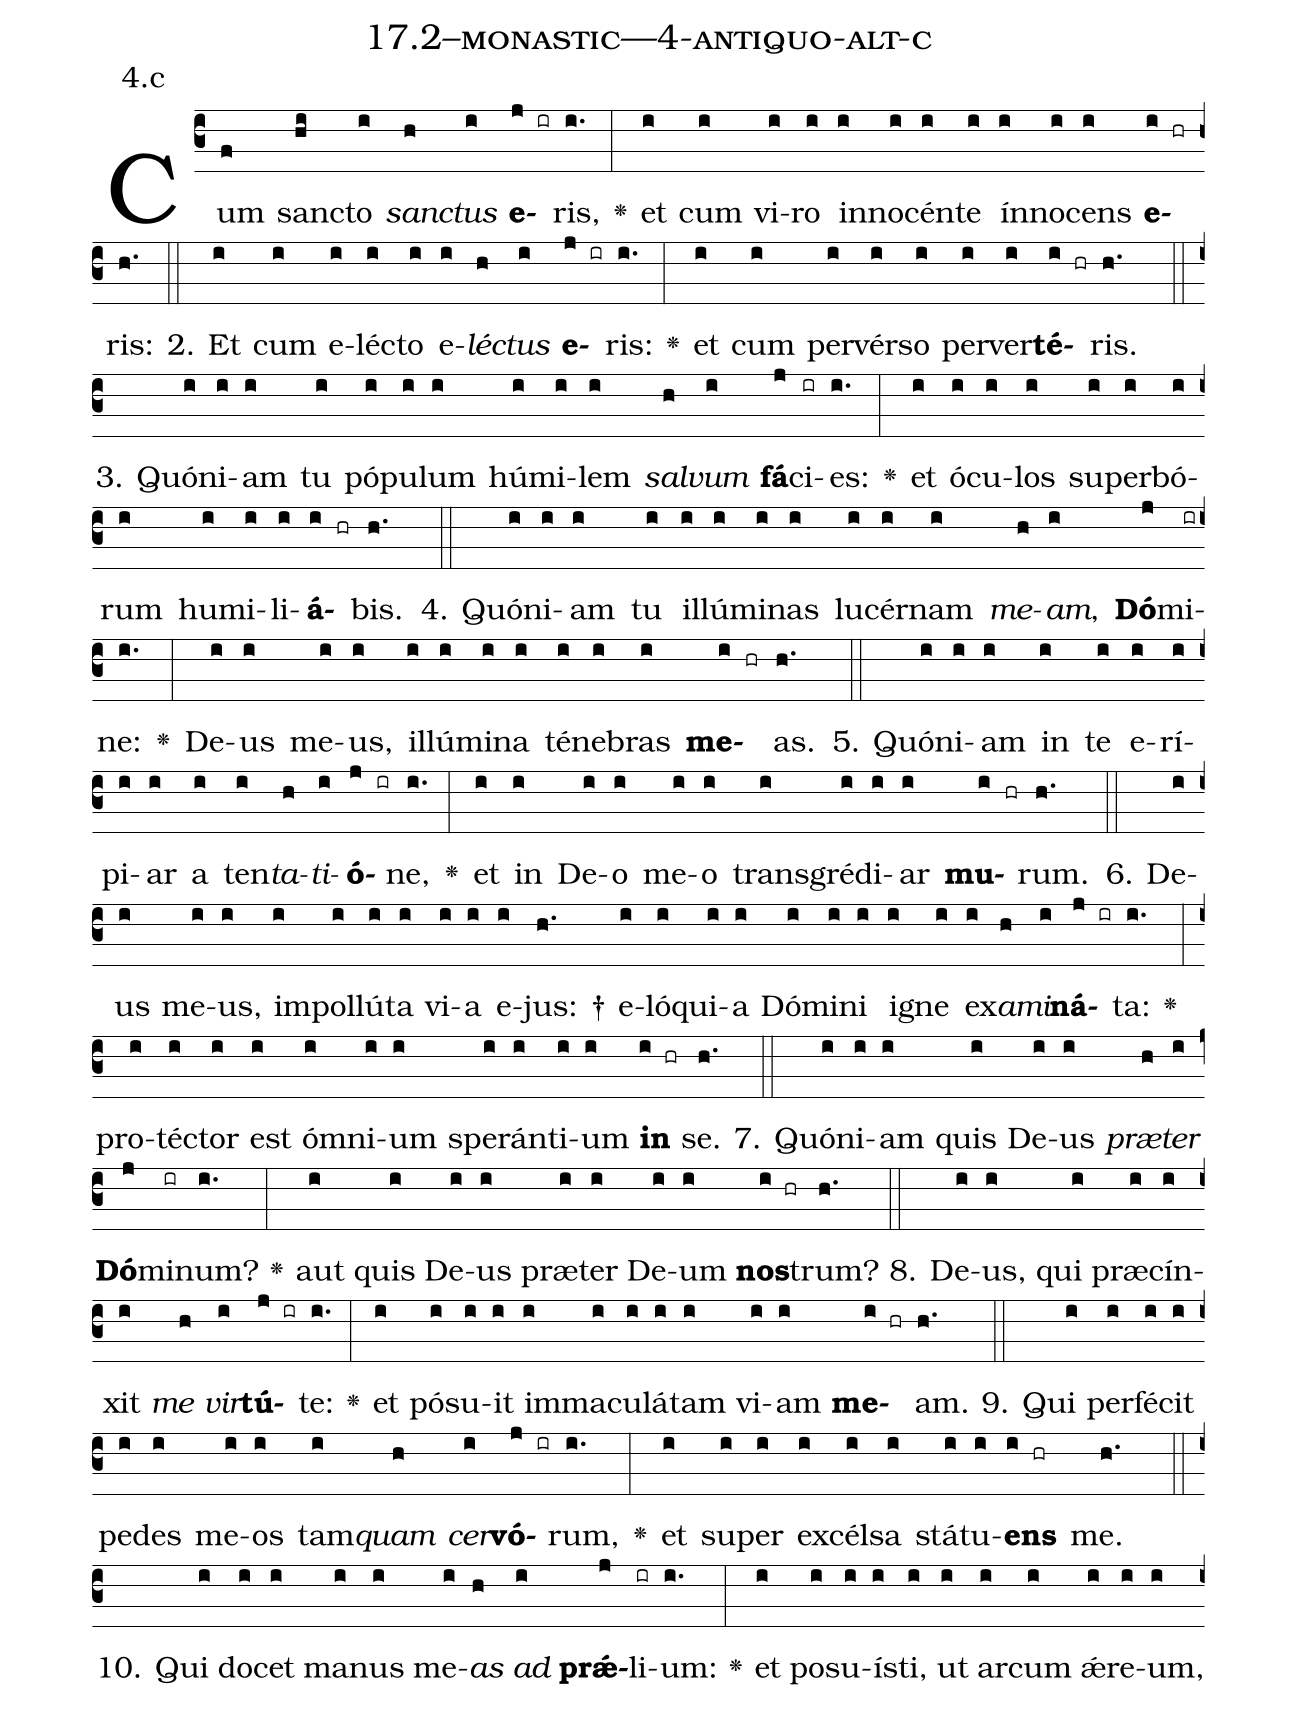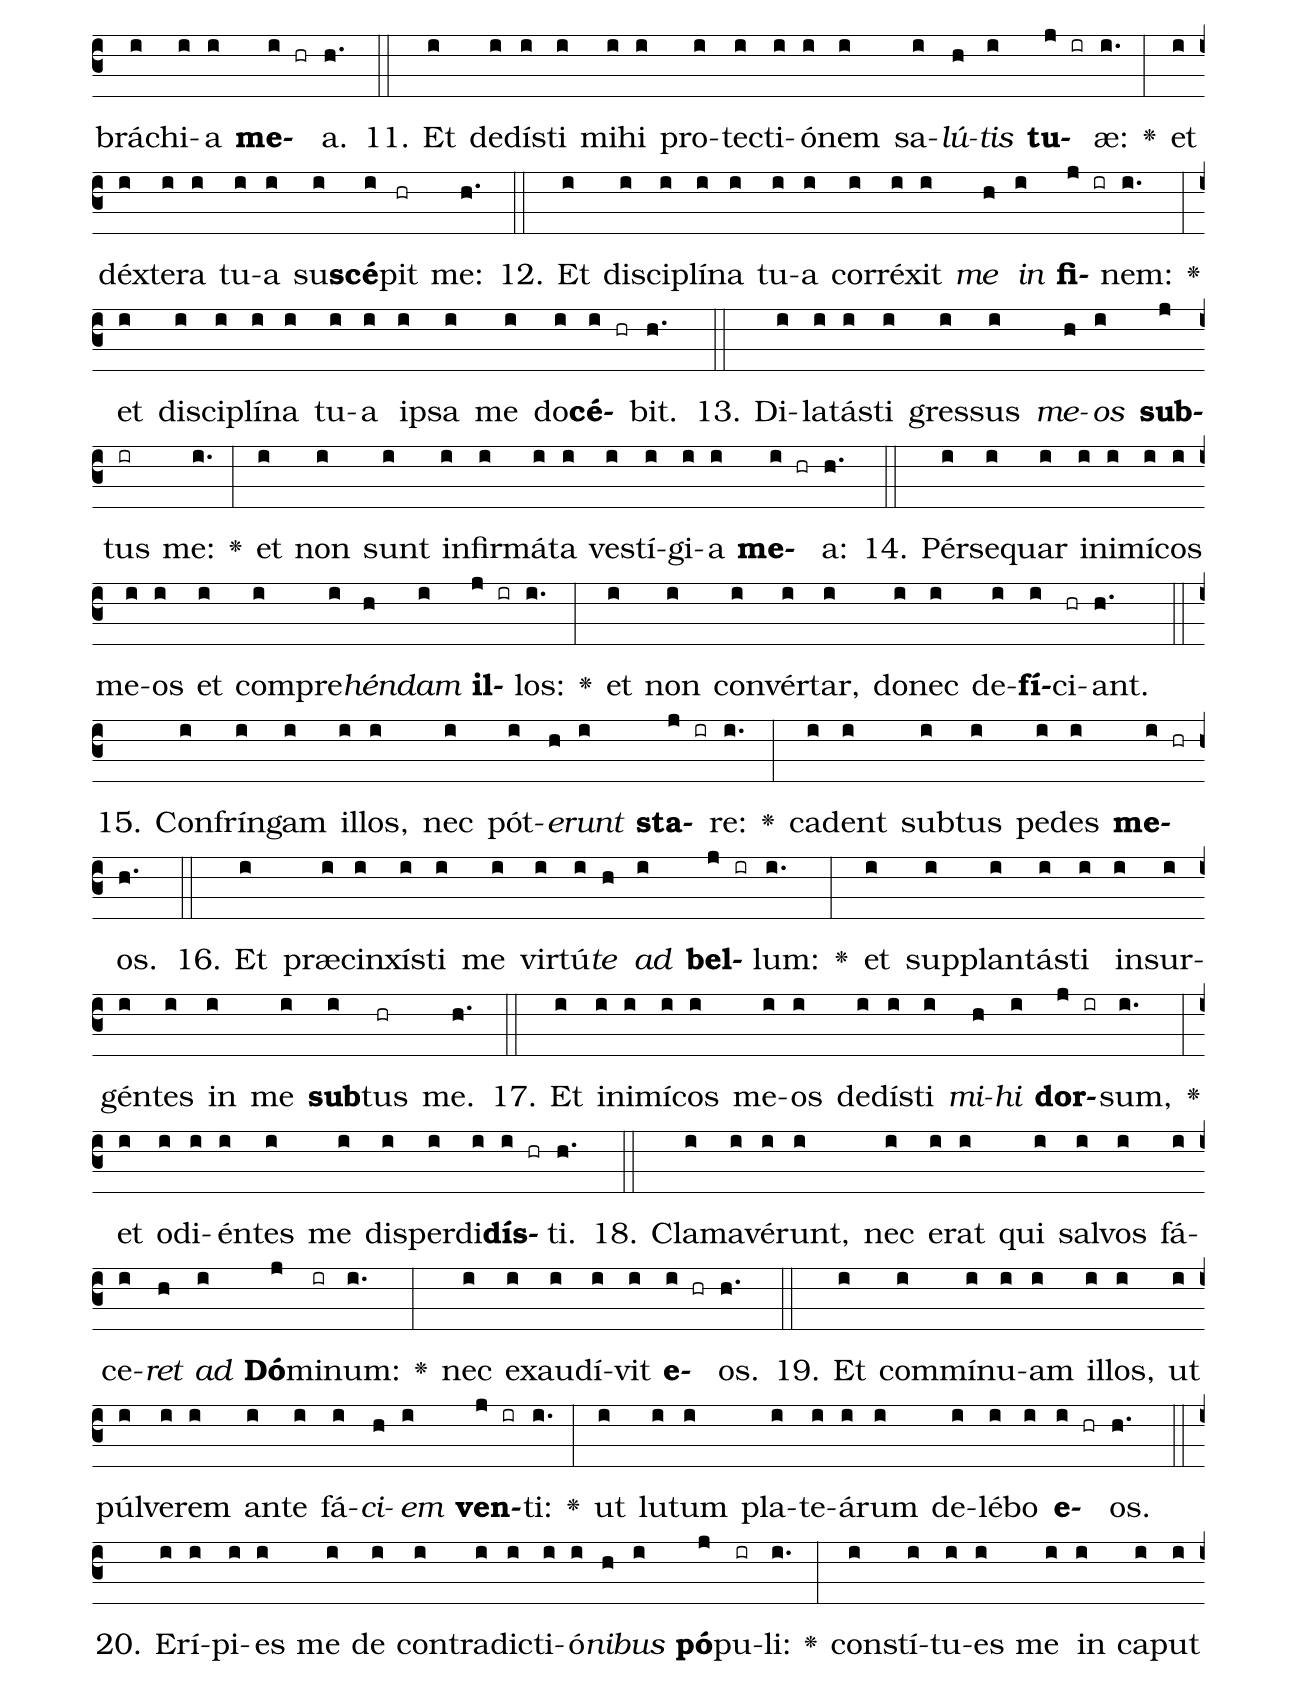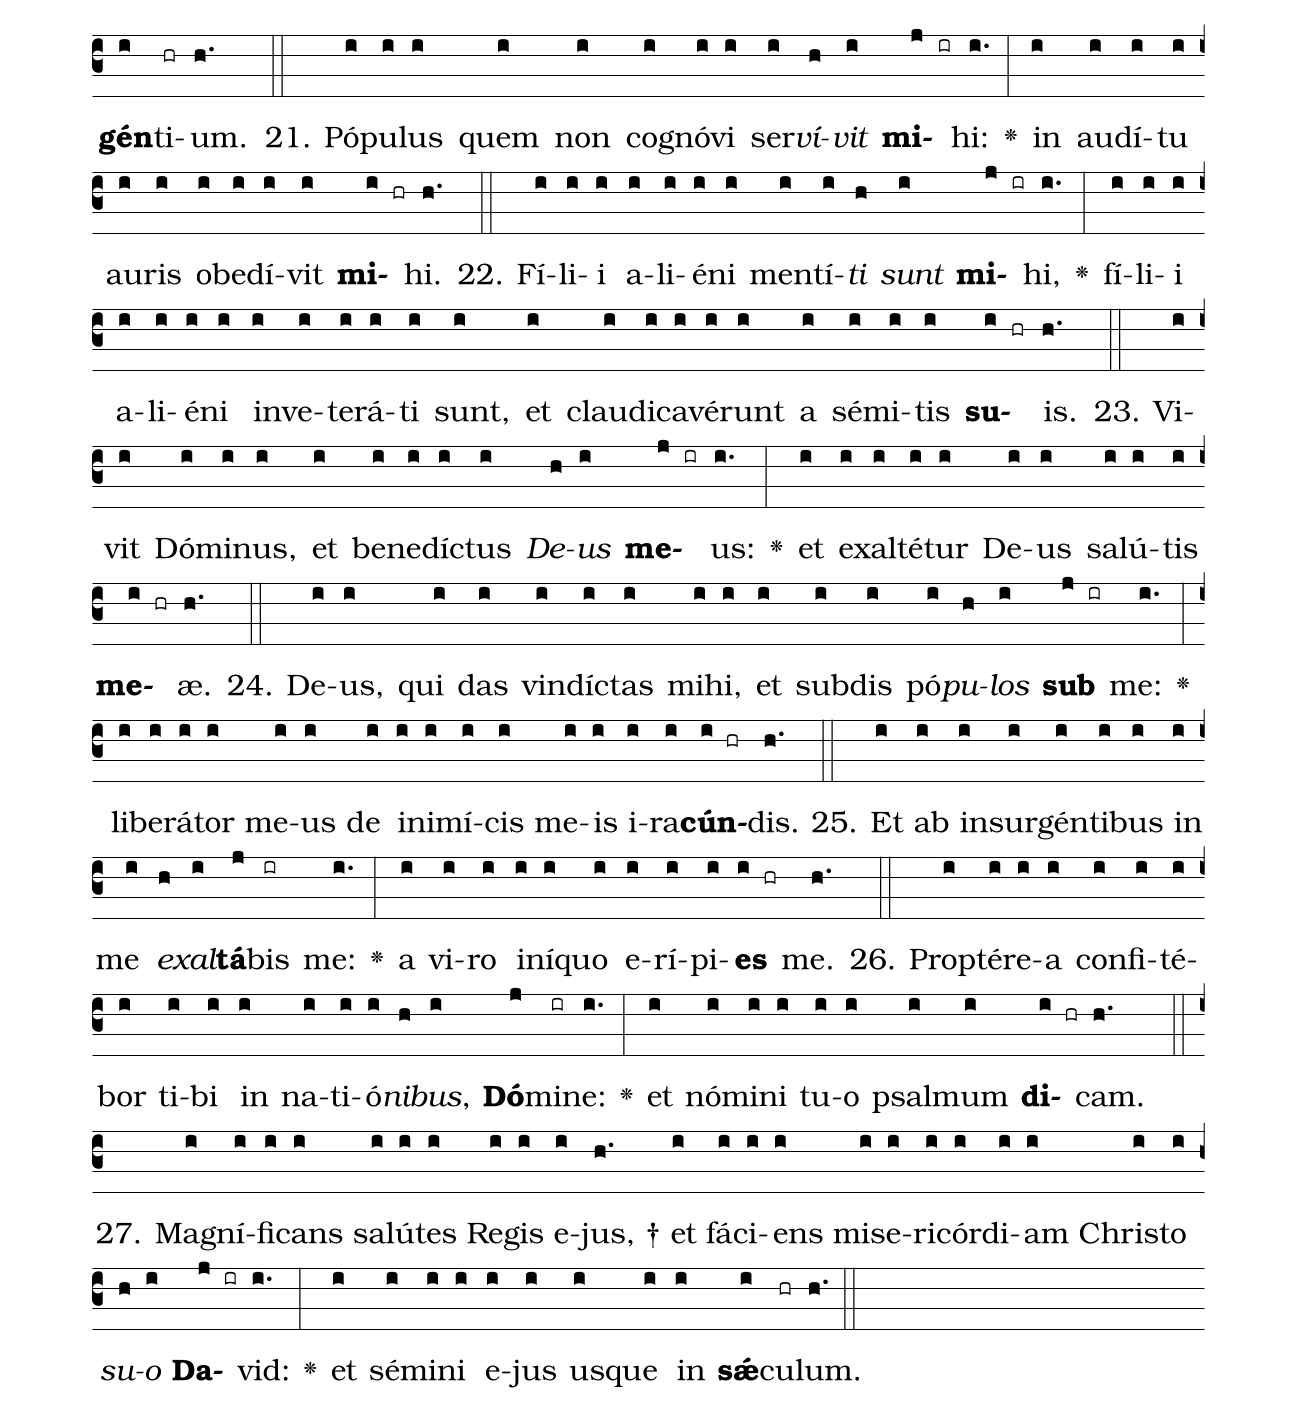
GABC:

name: 17.2--monastic---4-antiquo-alt-c;
annotation: 4.c;
%%
(c3)Cum(f) sanc(hi)to(i) <i>sanc</i>(h)<i>tus</i>(i) <b>e</b>(j ir)ris,(i.) <v>\greheightstar</v>(:) et(i) cum(i) vi(i)ro(i) in(i)no(i)cén(i)te(i) ín(i)no(i)cens(i) <b>e</b>(i hr)ris:(h.) (::)
2. Et(i) cum(i) e(i)léc(i)to(i) e(i)<i>léc</i>(h)<i>tus</i>(i) <b>e</b>(j ir)ris:(i.) <v>\greheightstar</v>(:) et(i) cum(i) per(i)vér(i)so(i) per(i)ver(i)<b>té</b>(i hr)ris.(h.) (::)
3. Quón(i)i(i)am(i) tu(i) pó(i)pu(i)lum(i) hú(i)mi(i)lem(i) <i>sal</i>(h)<i>vum</i>(i) <b>fá</b>(j)ci(ir)es:(i.) <v>\greheightstar</v>(:) et(i) ó(i)cu(i)los(i) su(i)per(i)bó(i)rum(i) hu(i)mi(i)li(i)<b>á</b>(i hr)bis.(h.) (::)
4. Quón(i)i(i)am(i) tu(i) il(i)lú(i)mi(i)nas(i) lu(i)cér(i)nam(i) <i>me</i>(h)<i>am</i>,(i) <b>Dó</b>(j)mi(ir)ne:(i.) <v>\greheightstar</v>(:) De(i)us(i) me(i)us,(i) il(i)lú(i)mi(i)na(i) té(i)ne(i)bras(i) <b>me</b>(i hr)as.(h.) (::)
5. Quón(i)i(i)am(i) in(i) te(i) e(i)rí(i)pi(i)ar(i) a(i) ten(i)<i>ta</i>(h)<i>ti</i>(i)<b>ó</b>(j ir)ne,(i.) <v>\greheightstar</v>(:) et(i) in(i) De(i)o(i) me(i)o(i) trans(i)gré(i)di(i)ar(i) <b>mu</b>(i hr)rum.(h.) (::)
6. De(i)us(i) me(i)us,(i) im(i)pol(i)lú(i)ta(i) vi(i)a(i) e(i)jus: †(h.) e(i)ló(i)qui(i)a(i) Dó(i)mi(i)ni(i) i(i)gne(i) ex(i)<i>a</i>(h)<i>mi</i>(i)<b>ná</b>(j ir)ta:(i.) <v>\greheightstar</v>(:) pro(i)téc(i)tor(i) est(i) óm(i)ni(i)um(i) spe(i)rán(i)ti(i)um(i) <b>in</b>(i hr) se.(h.) (::)
7. Quón(i)i(i)am(i) quis(i) De(i)us(i) <i>præ</i>(h)<i>ter</i>(i) <b>Dó</b>(j)mi(ir)num?(i.) <v>\greheightstar</v>(:) aut(i) quis(i) De(i)us(i) præ(i)ter(i) De(i)um(i) <b>nos</b>(i hr)trum?(h.) (::)
8. De(i)us,(i) qui(i) præ(i)cín(i)xit(i) <i>me</i>(h) <i>vir</i>(i)<b>tú</b>(j ir)te:(i.) <v>\greheightstar</v>(:) et(i) pó(i)su(i)it(i) im(i)ma(i)cu(i)lá(i)tam(i) vi(i)am(i) <b>me</b>(i hr)am.(h.) (::)
9. Qui(i) per(i)fé(i)cit(i) pe(i)des(i) me(i)os(i) tam(i)<i>quam</i>(h) <i>cer</i>(i)<b>vó</b>(j ir)rum,(i.) <v>\greheightstar</v>(:) et(i) su(i)per(i) ex(i)cél(i)sa(i) stá(i)tu(i)<b>ens</b>(i hr) me.(h.) (::)
10. Qui(i) do(i)cet(i) ma(i)nus(i) me(i)<i>as</i>(h) <i>ad</i>(i) <b>prǽ</b>(j)li(ir)um:(i.) <v>\greheightstar</v>(:) et(i) po(i)su(i)ís(i)ti,(i) ut(i) ar(i)cum(i) ǽ(i)re(i)um,(i) brá(i)chi(i)a(i) <b>me</b>(i hr)a.(h.) (::)
11. Et(i) de(i)dís(i)ti(i) mi(i)hi(i) pro(i)tec(i)ti(i)ó(i)nem(i) sa(i)<i>lú</i>(h)<i>tis</i>(i) <b>tu</b>(j ir)æ:(i.) <v>\greheightstar</v>(:) et(i) déx(i)te(i)ra(i) tu(i)a(i) su(i)<b>scé</b>(i)pit(hr) me:(h.) (::)
12. Et(i) di(i)sci(i)plí(i)na(i) tu(i)a(i) cor(i)ré(i)xit(i) <i>me</i>(h) <i>in</i>(i) <b>fi</b>(j ir)nem:(i.) <v>\greheightstar</v>(:) et(i) di(i)sci(i)plí(i)na(i) tu(i)a(i) ip(i)sa(i) me(i) do(i)<b>cé</b>(i hr)bit.(h.) (::)
13. Di(i)la(i)tás(i)ti(i) gres(i)sus(i) <i>me</i>(h)<i>os</i>(i) <b>sub</b>(j)tus(ir) me:(i.) <v>\greheightstar</v>(:) et(i) non(i) sunt(i) in(i)fir(i)má(i)ta(i) ves(i)tí(i)gi(i)a(i) <b>me</b>(i hr)a:(h.) (::)
14. Pér(i)se(i)quar(i) in(i)i(i)mí(i)cos(i) me(i)os(i) et(i) com(i)pre(i)<i>hén</i>(h)<i>dam</i>(i) <b>il</b>(j ir)los:(i.) <v>\greheightstar</v>(:) et(i) non(i) con(i)vér(i)tar,(i) do(i)nec(i) de(i)<b>fí</b>(i)ci(hr)ant.(h.) (::)
15. Con(i)frín(i)gam(i) il(i)los,(i) nec(i) pót(i)<i>e</i>(h)<i>runt</i>(i) <b>sta</b>(j ir)re:(i.) <v>\greheightstar</v>(:) ca(i)dent(i) sub(i)tus(i) pe(i)des(i) <b>me</b>(i hr)os.(h.) (::)
16. Et(i) præ(i)cin(i)xís(i)ti(i) me(i) vir(i)tú(i)<i>te</i>(h) <i>ad</i>(i) <b>bel</b>(j ir)lum:(i.) <v>\greheightstar</v>(:) et(i) sup(i)plan(i)tás(i)ti(i) in(i)sur(i)gén(i)tes(i) in(i) me(i) <b>sub</b>(i)tus(hr) me.(h.) (::)
17. Et(i) in(i)i(i)mí(i)cos(i) me(i)os(i) de(i)dís(i)ti(i) <i>mi</i>(h)<i>hi</i>(i) <b>dor</b>(j ir)sum,(i.) <v>\greheightstar</v>(:) et(i) o(i)di(i)én(i)tes(i) me(i) dis(i)per(i)di(i)<b>dís</b>(i hr)ti.(h.) (::)
18. Cla(i)ma(i)vé(i)runt,(i) nec(i) e(i)rat(i) qui(i) sal(i)vos(i) fá(i)ce(i)<i>ret</i>(h) <i>ad</i>(i) <b>Dó</b>(j)mi(ir)num:(i.) <v>\greheightstar</v>(:) nec(i) ex(i)au(i)dí(i)vit(i) <b>e</b>(i hr)os.(h.) (::)
19. Et(i) com(i)mí(i)nu(i)am(i) il(i)los,(i) ut(i) púl(i)ve(i)rem(i) an(i)te(i) fá(i)<i>ci</i>(h)<i>em</i>(i) <b>ven</b>(j ir)ti:(i.) <v>\greheightstar</v>(:) ut(i) lu(i)tum(i) pla(i)te(i)á(i)rum(i) de(i)lé(i)bo(i) <b>e</b>(i hr)os.(h.) (::)
20. E(i)rí(i)pi(i)es(i) me(i) de(i) con(i)tra(i)dic(i)ti(i)ó(i)<i>ni</i>(h)<i>bus</i>(i) <b>pó</b>(j)pu(ir)li:(i.) <v>\greheightstar</v>(:) con(i)stí(i)tu(i)es(i) me(i) in(i) ca(i)put(i) <b>gén</b>(i)ti(hr)um.(h.) (::)
21. Pó(i)pu(i)lus(i) quem(i) non(i) co(i)gnó(i)vi(i) ser(i)<i>ví</i>(h)<i>vit</i>(i) <b>mi</b>(j ir)hi:(i.) <v>\greheightstar</v>(:) in(i) au(i)dí(i)tu(i) au(i)ris(i) ob(i)e(i)dí(i)vit(i) <b>mi</b>(i hr)hi.(h.) (::)
22. Fí(i)li(i)i(i) a(i)li(i)é(i)ni(i) men(i)tí(i)<i>ti</i>(h) <i>sunt</i>(i) <b>mi</b>(j ir)hi,(i.) <v>\greheightstar</v>(:) fí(i)li(i)i(i) a(i)li(i)é(i)ni(i) in(i)ve(i)te(i)rá(i)ti(i) sunt,(i) et(i) clau(i)di(i)ca(i)vé(i)runt(i) a(i) sé(i)mi(i)tis(i) <b>su</b>(i hr)is.(h.) (::)
23. Vi(i)vit(i) Dó(i)mi(i)nus,(i) et(i) be(i)ne(i)díc(i)tus(i) <i>De</i>(h)<i>us</i>(i) <b>me</b>(j ir)us:(i.) <v>\greheightstar</v>(:) et(i) ex(i)al(i)té(i)tur(i) De(i)us(i) sa(i)lú(i)tis(i) <b>me</b>(i hr)æ.(h.) (::)
24. De(i)us,(i) qui(i) das(i) vin(i)díc(i)tas(i) mi(i)hi,(i) et(i) sub(i)dis(i) pó(i)<i>pu</i>(h)<i>los</i>(i) <b>sub</b>(j ir) me:(i.) <v>\greheightstar</v>(:) li(i)be(i)rá(i)tor(i) me(i)us(i) de(i) in(i)i(i)mí(i)cis(i) me(i)is(i) i(i)ra(i)<b>cún</b>(i hr)dis.(h.) (::)
25. Et(i) ab(i) in(i)sur(i)gén(i)ti(i)bus(i) in(i) me(i) <i>ex</i>(h)<i>al</i>(i)<b>tá</b>(j)bis(ir) me:(i.) <v>\greheightstar</v>(:) a(i) vi(i)ro(i) in(i)í(i)quo(i) e(i)rí(i)pi(i)<b>es</b>(i hr) me.(h.) (::)
26. Prop(i)tér(i)e(i)a(i) con(i)fi(i)té(i)bor(i) ti(i)bi(i) in(i) na(i)ti(i)ó(i)<i>ni</i>(h)<i>bus</i>,(i) <b>Dó</b>(j)mi(ir)ne:(i.) <v>\greheightstar</v>(:) et(i) nó(i)mi(i)ni(i) tu(i)o(i) psal(i)mum(i) <b>di</b>(i hr)cam.(h.) (::)
27. Ma(i)gní(i)fi(i)cans(i) sa(i)lú(i)tes(i) Re(i)gis(i) e(i)jus, †(h.) et(i) fá(i)ci(i)ens(i) mi(i)se(i)ri(i)cór(i)di(i)am(i) Chris(i)to(i) <i>su</i>(h)<i>o</i>(i) <b>Da</b>(j ir)vid:(i.) <v>\greheightstar</v>(:) et(i) sé(i)mi(i)ni(i) e(i)jus(i) us(i)que(i) in(i) <b>sǽ</b>(i)cu(hr)lum.(h.) (::)
